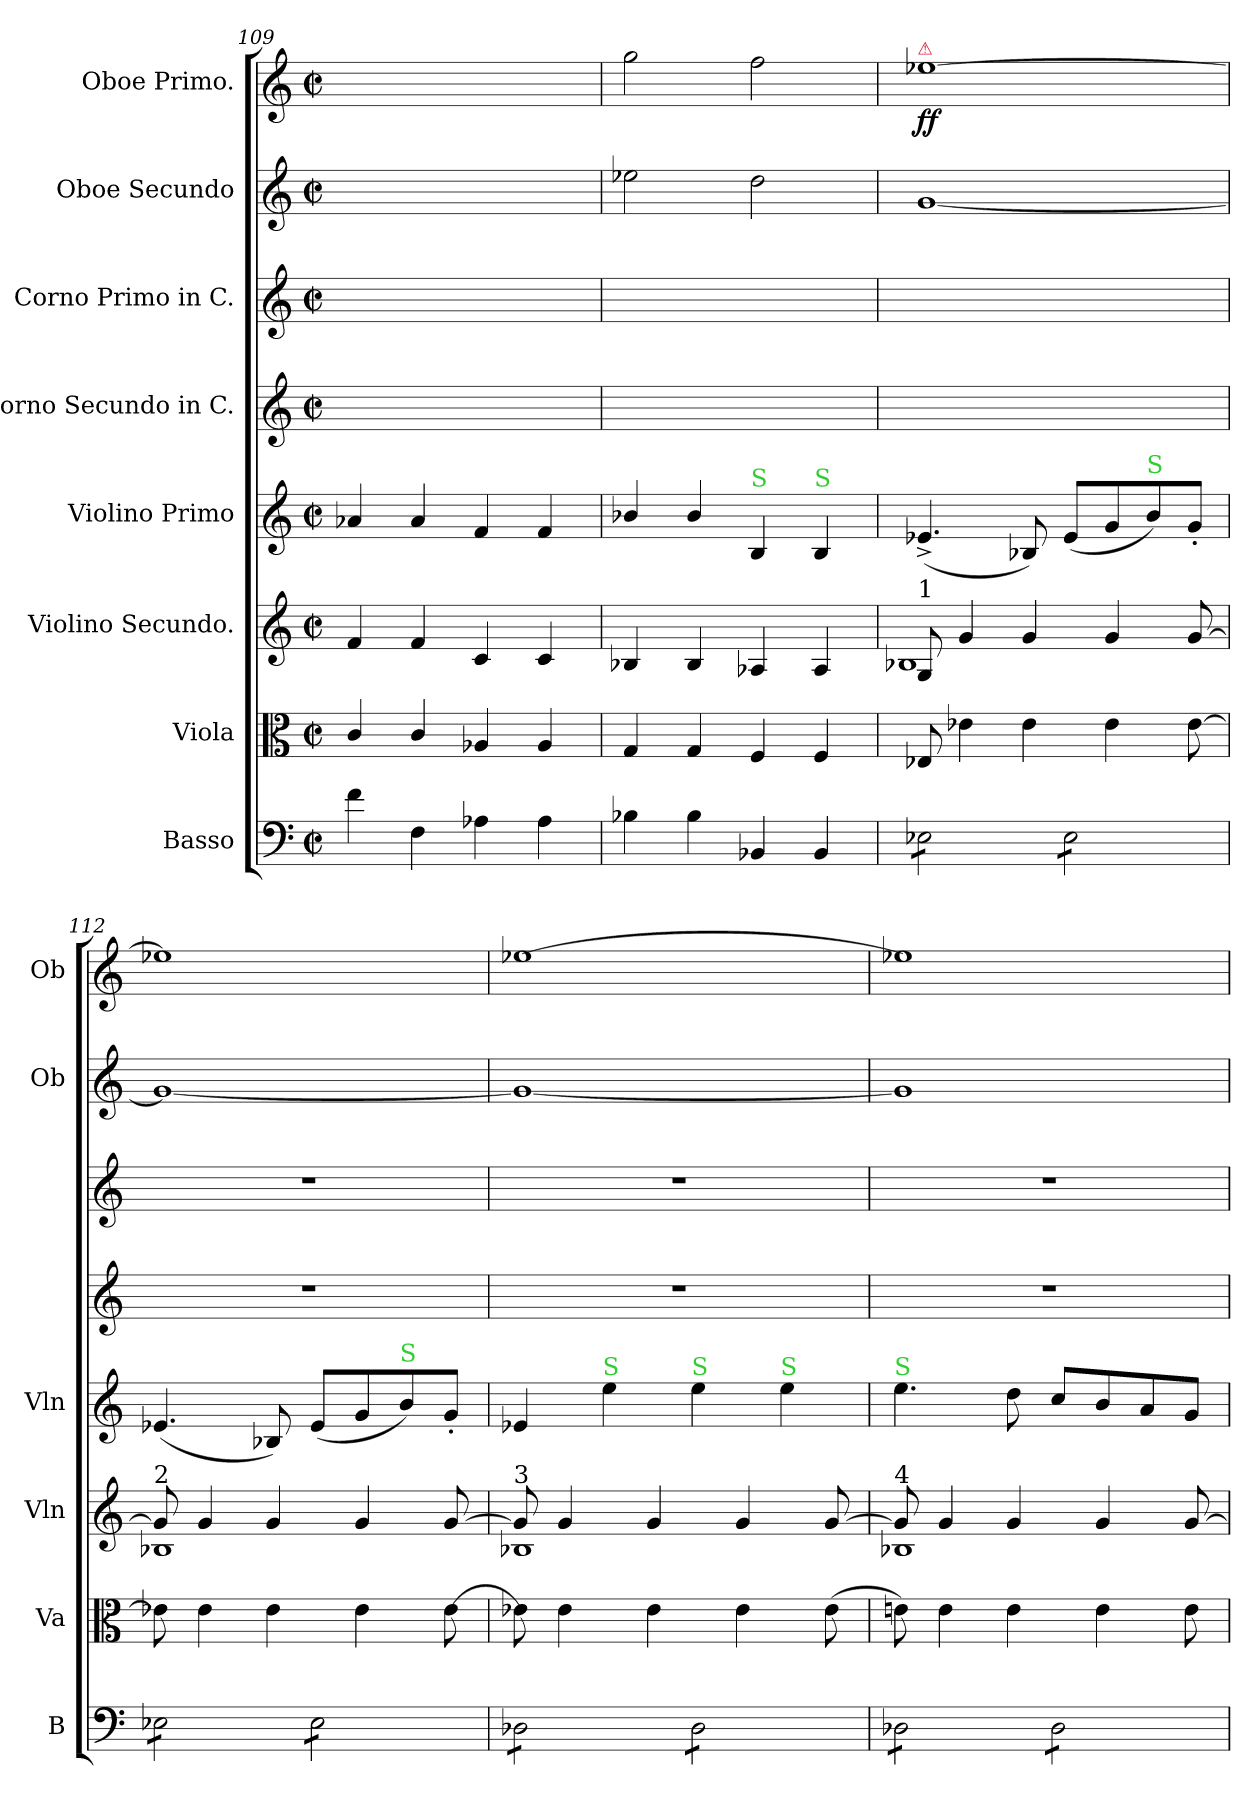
**kern	**kern	**kern	**kern	**kern	**kern	**kern	**kern	**dynam
*part8	*part7	*part6	*part5	*part4	*part3	*part2	*part1	*part1
*staff8	*staff7	*staff6	*staff5	*staff4	*staff3	*staff2	*staff1	*staff1
*I"Basso	*I"Viola	*I"Violino Secundo.	*I"Violino Primo	*I"Corno Secundo in C.	*I"Corno Primo in C.	*I"Oboe Secundo	*I"Oboe Primo.	*
*I'B	*I'Va	*I'Vln	*I'Vln	*	*	*I'Ob	*I'Ob	*
*clefF4	*clefC3	*clefG2	*clefG2	*clefG2	*clefG2	*clefG2	*clefG2	*
*k[]	*k[]	*k[]	*k[]	*k[]	*k[]	*k[]	*k[]	*
*C:	*C:	*C:	*C:	*C:	*C:	*C:	*C:	*
*M2/2	*M2/2	*M2/2	*M2/2	*M2/2	*M2/2	*M2/2	*M2/2	*
*met(c|)	*met(c|)	*met(c|)	*met(c|)	*met(c|)	*met(c|)	*met(c|)	*met(c|)	*
=109	=109	=109	=109	=109	=109	=109	=109	=109
4f\	4c/	4f/	4a-X/	1ryy	1ryy	1ryy	1ryy	.
4F\	4c/	4f/	4a-/	.	.	.	.	.
4A-X\	4A-X/	4c/	4f/	.	.	.	.	.
4A-\	4A-/	4c/	4f/	.	.	.	.	.
=110	=110	=110	=110	=110	=110	=110	=110	=110
4B-X\	4G/	4B-X/	4b-X/	1ryy	1ryy	2ee-X\	2gg\	.
4B-\	4G/	4B-/	4b-/	.	.	.	.	.
!	!	!	!LO:TX:a:color=limegreen:t=S	!	!	!	!	!
4BB-X/	4F/	4A-X/	4B/	.	.	2dd\	2ff\	.
!	!	!	!LO:TX:a:color=limegreen:t=S	!	!	!	!	!
4BB-/	4F/	4A-/	4B/	.	.	.	.	.
=111	=111	=111	=111	=111	=111	=111	=111	=111
*	*	*^	*	*	*	*	*	*
!	!	!	!	!	!	!	!	!LO:TX:a:color=crimson:t=⚠	!
!	!	!LO:TX:a:t=1	!	!	!	!	!	!	!
*tremolo	*	*	*	*	*	*	*	*	*
8E-X\L	8E-X/	8G/	1B-X	(4.e-X^/	1ryy	1ryy	[1g	[1ee-X	ff
8E-X\	4e-X\	4g/	.	.	.	.	.	.	.
8E-X\	.	.	.	.	.	.	.	.	.
8E-X\J	4e-\	4g/	.	8B-X/)	.	.	.	.	.
8E-\L	.	.	.	(8e-/L	.	.	.	.	.
8E-\	4e-\	4g/	.	8g/	.	.	.	.	.
!	!	!	!	!LO:TX:a:color=limegreen:t=S	!	!	!	!	!
8E-\	.	.	.	8b/)	.	.	.	.	.
8E-\J	[8e-\	[8g/	.	8g'/J	.	.	.	.	.
=112	=112	=112	=112	=112	=112	=112	=112	=112	=112
!	!	!LO:TX:a:t=2	!	!	!	!	!	!	!
8E-X\L	8e-X\]	8g/]	1B-X	(4.e-X/	1r	1r	1g_	1ee-X]	.
8E-X\	4e-\	4g/	.	.	.	.	.	.	.
8E-X\	.	.	.	.	.	.	.	.	.
8E-X\J	4e-\	4g/	.	8B-X/)	.	.	.	.	.
8E-\L	.	.	.	(8e-/L	.	.	.	.	.
8E-\	4e-\	4g/	.	8g/	.	.	.	.	.
!	!	!	!	!LO:TX:a:color=limegreen:t=S	!	!	!	!	!
8E-\	.	.	.	8b/)	.	.	.	.	.
8E-\J	[8e-\	[8g/	.	8g'/J	.	.	.	.	.
=113	=113	=113	=113	=113	=113	=113	=113	=113	=113
!	!	!LO:TX:a:t=3	!	!	!	!	!	!	!
8D-X\L	8e-X\]	8g/]	1B-X	4e-X/	1r	1r	1g_	[1ee-X	.
8D-X\	4e-\	4g/	.	.	.	.	.	.	.
!	!	!	!	!LO:TX:a:color=limegreen:t=S	!	!	!	!	!
8D-X\	.	.	.	4ee\	.	.	.	.	.
8D-X\J	4e-\	4g/	.	.	.	.	.	.	.
!	!	!	!	!LO:TX:a:color=limegreen:t=S	!	!	!	!	!
8D-\L	.	.	.	4ee\	.	.	.	.	.
8D-\	4e-\	4g/	.	.	.	.	.	.	.
!	!	!	!	!LO:TX:a:color=limegreen:t=S	!	!	!	!	!
8D-\	.	.	.	4ee\	.	.	.	.	.
8D-\J	(8e-\	[8g/	.	.	.	.	.	.	.
=114	=114	=114	=114	=114	=114	=114	=114	=114	=114
!	!	!	!	!LO:TX:a:color=limegreen:t=S	!	!	!	!	!
!	!	!LO:TX:a:t=4	!	!	!	!	!	!	!
8D-X\L	8en\)	8g/]	1B-X	4.ee\	1r	1r	1g]	1ee-X]	.
8D-X\	4e\	4g/	.	.	.	.	.	.	.
8D-X\	.	.	.	.	.	.	.	.	.
8D-X\J	4e\	4g/	.	8dd\	.	.	.	.	.
8D-\L	.	.	.	8cc/L	.	.	.	.	.
8D-\	4e\	4g/	.	8b/	.	.	.	.	.
8D-\	.	.	.	8a/	.	.	.	.	.
8D-\J	8e\	[8g/	.	8g/J	.	.	.	.	.
*Xtremolo	*	*	*	*	*	*	*	*	*
*	*	*v	*v	*	*	*	*	*	*
=	=	=	=	=	=	=	=	=
*-	*-	*-	*-	*-	*-	*-	*-	*-
